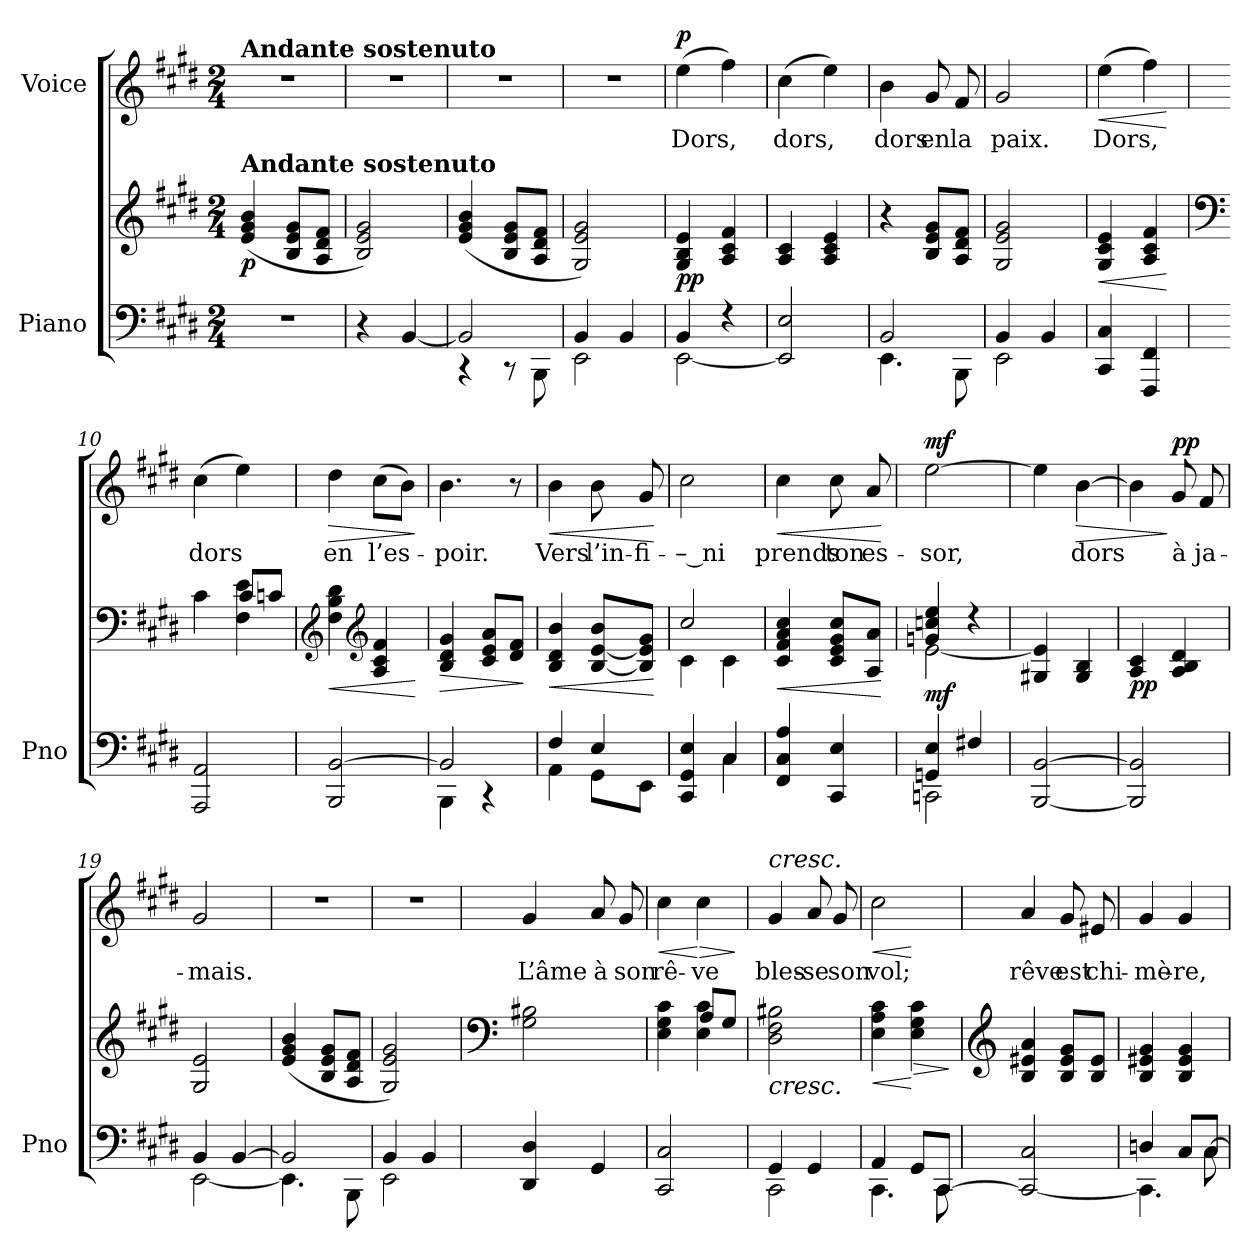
**kern	**kern	**dynam	**kern	**text	**dynam
*part2	*part2	*part2	*part1	*part1	*part1
*staff3	*staff2	*staff2/3	*staff1	*staff1	*staff1
*I"Piano	*	*	*I"Voice	*	*
*I'Pno	*	*	*	*	*
*clefF4	*clefG2	*	*clefG2	*	*
*k[f#c#g#d#]	*k[f#c#g#d#]	*	*k[f#c#g#d#]	*	*
*M2/4	*M2/4	*	*M2/4	*	*
=1	=1	=1	=1	=1	=1
!	!	!	!LO:TX:a:B:t=Andante sostenuto	!	!
!	!LO:TX:a:B:t=Andante sostenuto	!	!	!	!
!	!	!LO:DY:b	!	!	!
2r	(4e/ 4g#/ 4b/	p	2r	.	.
.	8B/ 8e/ 8g#/L	.	.	.	.
.	8A/ 8d#/ 8f#/J	.	.	.	.
=2	=2	=2	=2	=2	=2
4r	2B/ 2e/ 2g#/)	.	2r	.	.
[4BB/	.	.	.	.	.
=3	=3	=3	=3	=3	=3
*^	*	*	*	*	*
2BB/]	4r	(4e/ 4g#/ 4b/	.	2r	.	.
.	8r	8B/ 8e/ 8g#/L	.	.	.	.
.	8BBB\	8A/ 8d#/ 8f#/J	.	.	.	.
=4	=4	=4	=4	=4	=4	=4
4BB/	2EE\	2G#/ 2e/ 2g#/)	.	2r	.	.
4BB/	.	.	.	.	.	.
=5	=5	=5	=5	=5	=5	=5
!	!	!	!LO:DY:b	!	!LO:LY:b	!LO:DY:a
4BB/	[2EE\	4G#/ 4B/ 4e/	pp	(4ee\	Dors,	p
4r	.	4A/ 4c#/ 4f#/	.	4ff#\)	.	.
*v	*v	*	*	*	*	*
=6	=6	=6	=6	=6	=6
!	!	!	!	!LO:LY:b	!
2EE/] 2E/	4A/ 4c#/	.	(4cc#\	dors,	.
.	4A/ 4c#/ 4e/	.	4ee\)	.	.
!!LO:LB:g=z
=7	=7	=7	=7	=7	=7
*^	*	*	*	*	*
!	!	!	!	!	!LO:LY:b	!
2BB/	4.EE\	4r	.	4b\	dors	.
!	!	!	!	!	!LO:LY:b	!
.	.	8B/ 8e/ 8g#/L	.	8g#/	en	.
!	!	!	!	!	!LO:LY:b	!
.	8BBB\	8A/ 8d#/ 8f#/J	.	8f#/	la	.
=8	=8	=8	=8	=8	=8	=8
!	!	!	!	!	!LO:LY:b	!
4BB/	2EE\	2G#/ 2e/ 2g#/	.	2g#/	paix.	.
4BB/	.	.	.	.	.	.
*v	*v	*	*	*	*	*
=9	=9	=9	=9	=9	=9
!	!	!LO:HP:b	!	!LO:LY:b	!LO:HP:b
4CC#/ 4C#/	4G#/ 4c#/ 4e/	<	(4ee\	Dors,	<
4FFF#/ 4FF#/	4A/ 4c#/ 4f#/	.	4ff#\)	.	.
.	.	[	.	.	[
=10	=10	=10	=10	=10	=10
*	*clefF4	*	*	*	*
*	*^	*	*	*	*
!	!	!	!	!	!LO:LY:b	!
2AAA/ 2AA/	4c#\	4ryy	.	(4cc#\	dors	.
.	4F#\ 4e\	8c#/L	.	4ee\)	.	.
.	.	8cn/J	.	.	.	.
=11	=11	=11	=11	=11	=11	=11
!	!	!	!LO:HP:b	!	!LO:LY:b	!LO:HP:b
*	*v	*v	*	*	*	*
2BBB/ [2BB/	4F#\ 4B\ 4d#\	<	4dd#\	en	>
*	*clefG2	*	*	*	*
!	!	!	!	!LO:LY:b	!
.	4A/ 4c#/ 4f#/	.	(8cc#\L	l’es-	.
.	.	.	8b\J)	.	.
.	.	[	.	.	]
=12	=12	=12	=12	=12	=12
*^	*	*	*	*	*
!	!	!	!LO:HP:b	!	!LO:LY:b	!
2BB/]	4BBB\	4B/ 4d#/ 4g#/	>	4.b\	-poir.	.
.	4r	8c#/ 8e/ 8a/L	.	.	.	.
.	.	8d#/ 8f#/J	.	8r	.	.
*v	*v	*	*	*	*	*
.	.	]	.	.	.
=13	=13	=13	=13	=13	=13
*^	*	*	*	*	*
!	!	!	!LO:HP:b	!	!LO:LY:b	!LO:HP:b
4F#/	4AA\	4B/ 4d#/ 4b/	<	4b\	Vers	<
!	!	!	!	!	!LO:LY:b	!
4E/	8GG#\L	[8B/ [8e/ 8b/L	.	8b\	l’in-	.
!	!	!	!	!	!LO:LY:b	!
.	8EE\J	8B/] 8e/] 8g#/J	.	8g#/	-fi-	.
*v	*v	*	*	*	*	*
.	.	[	.	.	[
!!LO:LB:g=z
=14	=14	=14	=14	=14	=14
*^	*^	*	*	*	*
!	!	!	!	!	!	!LO:LY:b	!
4CC#/ 4GG#/ 4E/	4ryy	2cc#/	4c#\	.	2cc#\	-– ni	.
4C#/	4C#\	.	4c#\	.	.	.	.
=15	=15	=15	=15	=15	=15	=15	=15
!	!	!	!	!LO:HP:b	!	!LO:LY:b	!LO:HP:b
*v	*v	*	*	*	*	*	*
*	*v	*v	*	*	*	*
4FF#/ 4C#/ 4A/	4c#/ 4f#/ 4a/ 4cc#/	<	4cc#\	prends	<
!	!	!	!	!LO:LY:b	!
4CC#/ 4E/	8c#/ 8e/ 8g#/ 8cc#/L	.	8cc#\	ton	.
!	!	!	!	!LO:LY:b	!
.	8A/ 8a/J	.	8a/	es-	.
.	.	[	.	.	[
=16	=16	=16	=16	=16	=16
*^	*^	*	*	*	*
!	!	!	!	!LO:DY:b	!	!LO:LY:b	!LO:DY:a
4GGn/ 4E/	2CCn\	4gn/ 4ccn/ 4ee/	[2e\	mf	[2ee\	-sor,	mf
4F#X/	.	4r	.	.	.	.	.
*v	*v	*	*	*	*	*	*
*	*v	*v	*	*	*	*
=17	=17	=17	=17	=17	=17
[2BBB/ [2BB/	4G#X/ 4e/]	.	4ee\]	.	.
!	!	!	!	!LO:LY:b	!LO:HP:b
.	4G#/ 4B/	.	[4b\	dors	>
=18	=18	=18	=18	=18	=18
!	!	!LO:DY:b	!	!	!
2BBB/] 2BB/]	4A/ 4c#/	pp	4b\]	.	.
!	!	!	!	!LO:LY:b	!LO:DY:n=1:a
.	4A/ 4B/ 4d#/	.	8g#/	à	] pp
!	!	!	!	!LO:LY:b	!
.	.	.	8f#/	ja-	.
=19	=19	=19	=19	=19	=19
*^	*	*	*	*	*
!	!	!	!	!	!LO:LY:b	!
4BB/	[2EE\	2G#/ 2e/	.	2g#/	-mais.	.
[4BB/	.	.	.	.	.	.
=20	=20	=20	=20	=20	=20	=20
2BB/]	4.EE\]	(4e/ 4g#/ 4b/	.	2r	.	.
.	.	8B/ 8e/ 8g#/L	.	.	.	.
.	8BBB\	8A/ 8d#/ 8f#/J	.	.	.	.
!!LO:LB:g=z
=21	=21	=21	=21	=21	=21	=21
4BB/	2EE\	2G#/ 2e/ 2g#/)	.	2r	.	.
4BB/	.	.	.	.	.	.
*v	*v	*	*	*	*	*
=22	=22	=22	=22	=22	=22
*	*clefF4	*	*	*	*
!	!	!	!	!LO:LY:b	!
4DD#/ 4D#/	2G#\ 2B#X\	.	4g#/	L’âme	.
!	!	!	!	!LO:LY:b	!
4GG#/	.	.	8a/	à	.
!	!	!	!	!LO:LY:b	!
.	.	.	8g#/	son	.
=23	=23	=23	=23	=23	=23
*	*^	*	*	*	*
!	!	!	!	!	!LO:LY:b	!LO:HP:b
2CC#/ 2C#/	4E\ 4G#\ 4c#\	4ryy	.	4cc#\	rê-	<
!	!	!	!	!	!LO:LY:b	!LO:HP:n=1:b
.	4E\ 4c#\	8A/L	.	4cc#\	-ve	[ >
.	.	8G#/J	.	.	.	.
*	*v	*v	*	*	*	*
.	.	.	.	.	]
=24	=24	=24	=24	=24	=24
*^	*	*	*	*	*
!	!	!	!	!LO:TX:a:i:t=cresc.	!	!
!	!	!LO:TX:b:i:t=cresc.	!	!	!	!
!	!	!	!	!	!LO:LY:b	!
4GG#/	2CC#\	2D#\ 2F#\ 2B#X\	.	4g#/	bles-	.
!	!	!	!	!	!LO:LY:b	!
4GG#/	.	.	.	8a/	-se	.
!	!	!	!	!	!LO:LY:b	!
.	.	.	.	8g#/	son	.
=25	=25	=25	=25	=25	=25	=25
!	!	!	!LO:HP:b	!	!LO:LY:b	!LO:HP:b
*	*	*	*	*^	*	*
4AA/	4.CC#\	4E\ 4A\ 4c#\	<	2cc#\	4ryy	vol;	<
!	!	!	!LO:HP:n=1:b	!	!	!	!
8GG#/L	.	4E\ 4G#\ 4c#\	[ >	.	4ryy	.	[
[<8CC#/J	8CC#\	.	.	.	.	.	.
*v	*v	*	*	*v	*v	*	*
.	.	]	.	.	.
=26	=26	=26	=26	=26	=26
*	*clefG2	*	*	*	*
!	!	!	!	!LO:LY:b	!
2CC#/_ 2C#/	4B/ 4e#X/ 4a/	.	4a/	rêve	.
!	!	!	!	!LO:LY:b	!
.	8B/ 8e#/ 8g#/L	.	8g#/	est	.
!	!	!	!	!LO:LY:b	!
.	8B/ 8e#/J	.	8e#X/	chi-	.
=27	=27	=27	=27	=27	=27
*^	*	*	*	*	*
!	!	!	!	!	!LO:LY:b	!
4Dn/	4.CC#\]	4B/ 4e#X/ 4g#/	.	4g#/	-mè-	.
!	!	!	!	!	!LO:LY:b	!
8C#/L	.	4B/ 4e#/ 4g#/	.	4g#/	-re,	.
[<8C#/J	8C#\	.	.	.	.	.
*v	*v	*	*	*	*	*
=	=	=	=	=	=
*-	*-	*-	*-	*-	*-
